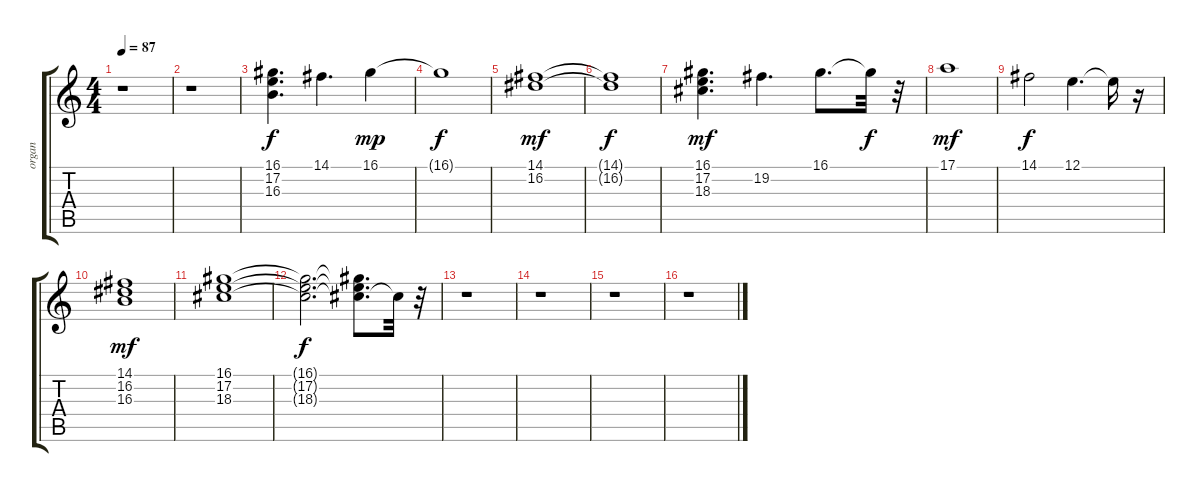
\track ("organ   " "organ   ") {instrument rockorgan}
\staff {score tabs}
\tuning (E4 B3 G3 D3 A2 E2) {hide}
\ts (4 4)
\tempo 87
\clef g2
\ks c
r.1{dy f} |
r.1 |
(16.1 17.2 16.3).4{d volume 11} 14.1.4{d} 16.1.4{dy mp} |
16.1{t}.1{dy f} |
(14.1 16.2).1{dy mf} |
(14.1{t} 16.2{t}).1{dy f} |
(16.1 17.2 18.3).4{d dy mf} 19.2.4{d} 16.1.8{d} 16.1{t}.32{dy f} r.32 |
17.1.1{dy mf} |
14.1.2{dy f} 12.1.4{d} 12.1{t}.16 r.16 |
(14.1 16.2 16.3).1{dy mf} |
(16.1 17.2 18.3).1 |
(16.1{t} 17.2{t} 18.3{t}).2{d dy f} (16.1{t} 17.2{t} 18.3{t}).8{d} 18.3{t}.32 r.32 |
r.1 |
r.1 |
r.1 |
r.1
